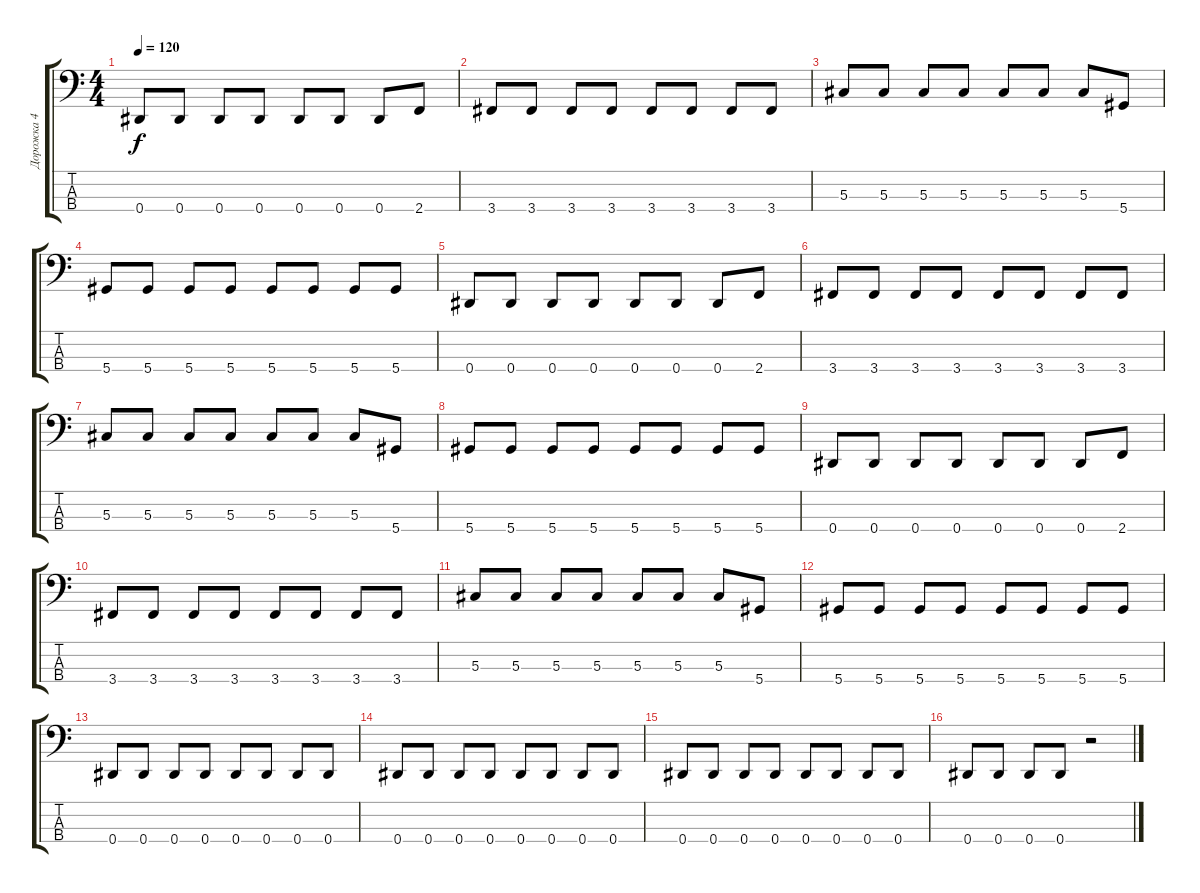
\track ("Дорожка 4" "Дорожка 4") {instrument distortionguitar}
\staff {score tabs}
\tuning (Gb2 Db2 Ab1 Eb1) {hide}
\ts (4 4)
\tempo 120
\clef f4
\ks c
0.4.8{dy f} 0.4.8 0.4.8 0.4.8 0.4.8 0.4.8 0.4.8 2.4.8 |
3.4.8 3.4.8 3.4.8 3.4.8 3.4.8 3.4.8 3.4.8 3.4.8 |
5.3.8 5.3.8 5.3.8 5.3.8 5.3.8 5.3.8 5.3.8 5.4.8 |
5.4.8 5.4.8 5.4.8 5.4.8 5.4.8 5.4.8 5.4.8 5.4.8 |
0.4.8 0.4.8 0.4.8 0.4.8 0.4.8 0.4.8 0.4.8 2.4.8 |
3.4.8 3.4.8 3.4.8 3.4.8 3.4.8 3.4.8 3.4.8 3.4.8 |
5.3.8 5.3.8 5.3.8 5.3.8 5.3.8 5.3.8 5.3.8 5.4.8 |
5.4.8 5.4.8 5.4.8 5.4.8 5.4.8 5.4.8 5.4.8 5.4.8 |
0.4.8 0.4.8 0.4.8 0.4.8 0.4.8 0.4.8 0.4.8 2.4.8 |
3.4.8 3.4.8 3.4.8 3.4.8 3.4.8 3.4.8 3.4.8 3.4.8 |
5.3.8 5.3.8 5.3.8 5.3.8 5.3.8 5.3.8 5.3.8 5.4.8 |
5.4.8 5.4.8 5.4.8 5.4.8 5.4.8 5.4.8 5.4.8 5.4.8 |
0.4.8 0.4.8 0.4.8 0.4.8 0.4.8 0.4.8 0.4.8 0.4.8 |
0.4.8 0.4.8 0.4.8 0.4.8 0.4.8 0.4.8 0.4.8 0.4.8 |
0.4.8 0.4.8 0.4.8 0.4.8 0.4.8 0.4.8 0.4.8 0.4.8 |
0.4.8 0.4.8 0.4.8 0.4.8 r.2
